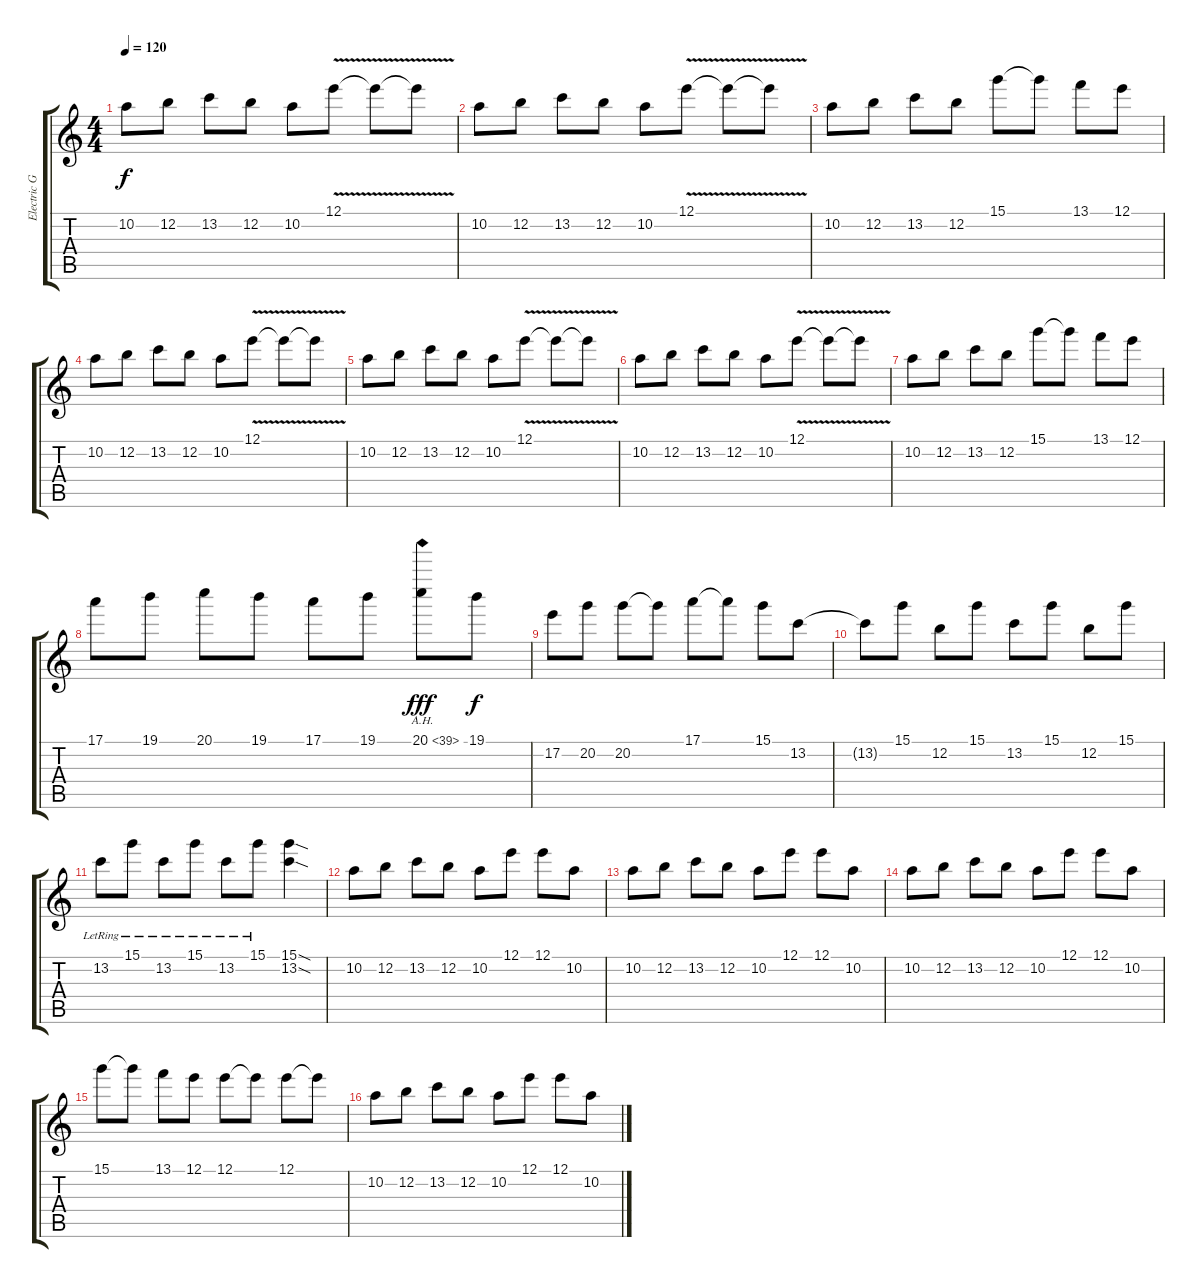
\track ("Electric Guitar 2" "Electric G") {instrument distortionguitar}
\staff {score tabs}
\tuning (E4 B3 G3 D3 A2 E2) {hide}
\ts (4 4)
\tempo 120
\clef g2
\ks c
10.2.8{dy f} 12.2.8 13.2.8 12.2.8 10.2.8 12.1{v}.8 12.1{v t}.8 12.1{v t}.8 |
10.2.8 12.2.8 13.2.8 12.2.8 10.2.8 12.1{v}.8 12.1{v t}.8 12.1{v t}.8 |
10.2.8 12.2.8 13.2.8 12.2.8 15.1.8 15.1{t}.8 13.1.8 12.1.8 |
10.2.8 12.2.8 13.2.8 12.2.8 10.2.8 12.1{v}.8 12.1{v t}.8 12.1{v t}.8 |
10.2.8 12.2.8 13.2.8 12.2.8 10.2.8 12.1{v}.8 12.1{v t}.8 12.1{v t}.8 |
10.2.8 12.2.8 13.2.8 12.2.8 10.2.8 12.1{v}.8 12.1{v t}.8 12.1{v t}.8 |
10.2.8 12.2.8 13.2.8 12.2.8 15.1.8 15.1{t}.8 13.1.8 12.1.8 |
17.1.8 19.1.8 20.1.8 19.1.8 17.1.8 19.1.8 20.1{ah 19}.8{dy fff} 19.1.8{dy f} |
17.2.8 20.2.8 20.2.8 20.2{t}.8 17.1.8 17.1{t}.8 15.1.8 13.2.8 |
13.2{t}.8 15.1.8 12.2.8 15.1.8 13.2.8 15.1.8 12.2.8 15.1.8 |
13.2{lr}.8 15.1{lr}.8 13.2{lr}.8 15.1{lr}.8 13.2{lr}.8 15.1{lr}.8 (15.1{sod} 13.2{sod}).4 |
10.2.8 12.2.8 13.2.8 12.2.8 10.2.8 12.1.8 12.1.8 10.2.8 |
10.2.8 12.2.8 13.2.8 12.2.8 10.2.8 12.1.8 12.1.8 10.2.8 |
10.2.8 12.2.8 13.2.8 12.2.8 10.2.8 12.1.8 12.1.8 10.2.8 |
15.1.8 15.1{t}.8 13.1.8 12.1.8 12.1.8 12.1{t}.8 12.1.8 12.1{t}.8 |
10.2.8 12.2.8 13.2.8 12.2.8 10.2.8 12.1.8 12.1.8 10.2.8
